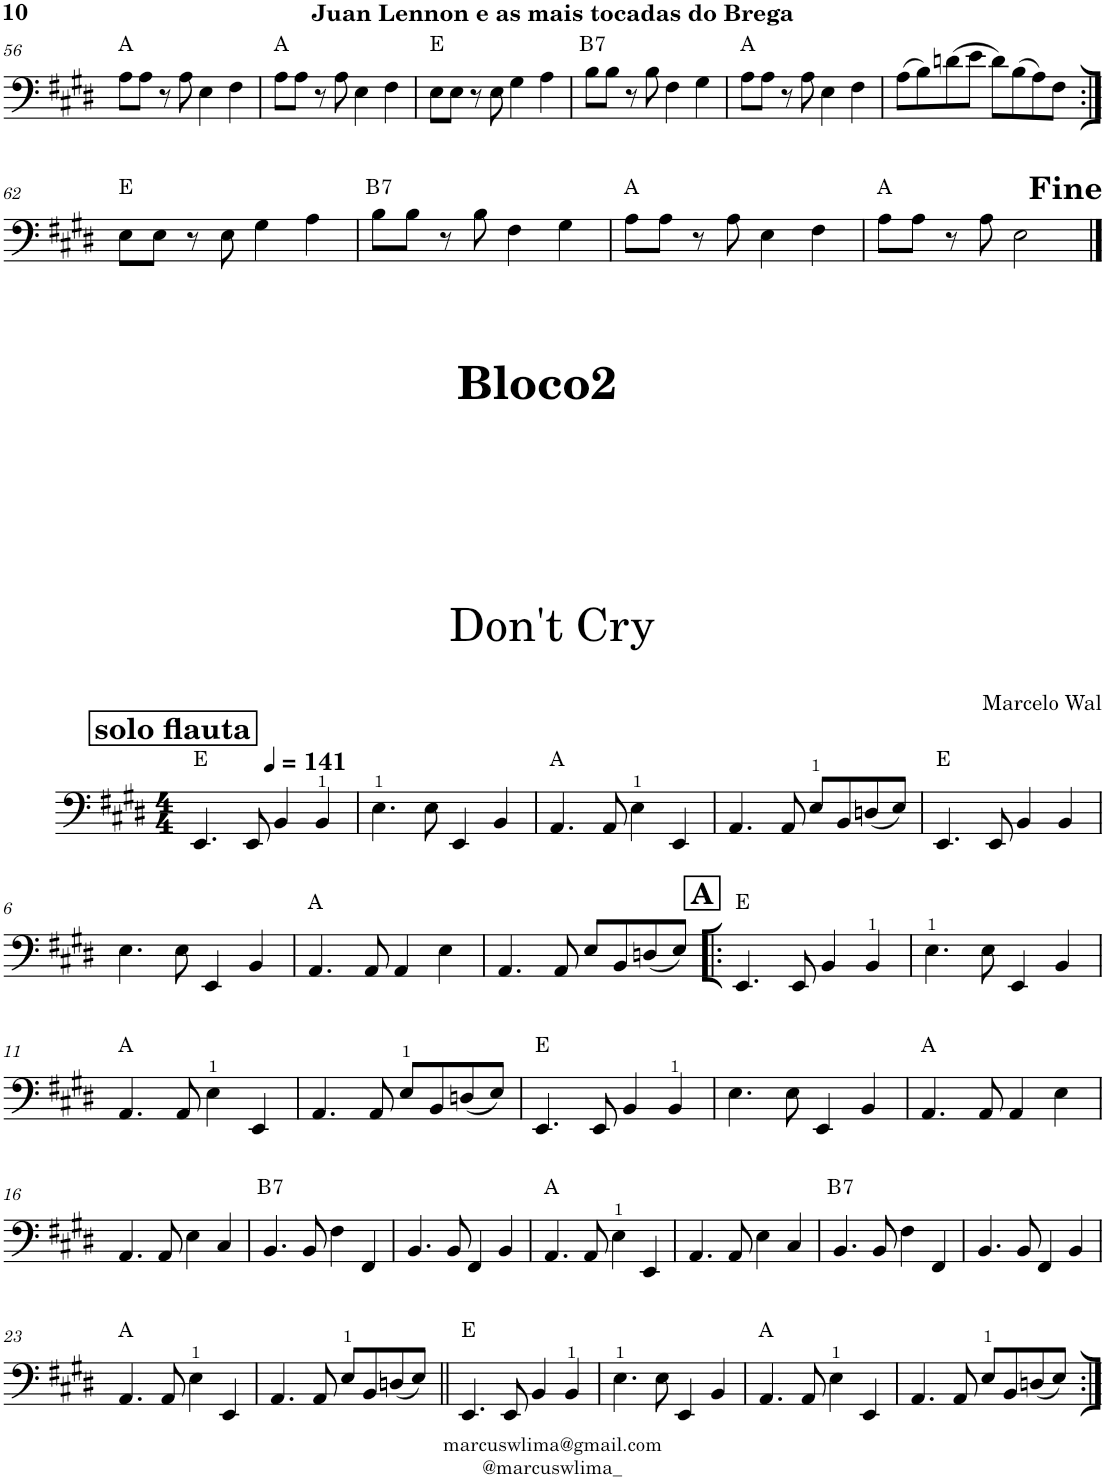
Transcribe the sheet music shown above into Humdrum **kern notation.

**kern	**harte
*part1	*part1
*staff1	*
*I"Electric Bass	*
*I'El. B.	*
!!LO:PB:g=z
*clefF4	*
*Trd7c12	*
*k[f#c#g#d#]	*
*M4/4	*
=56	=56
8A\L	A:maj
8A\J	.
8r	.
8A\	.
4E\	.
4F#\	.
=57	=57
8A\L	A:maj
8A\J	.
8r	.
8A\	.
4E\	.
4F#\	.
=58	=58
8E\L	E:maj
8E\J	.
8r	.
8E\	.
4G#\	.
4A\	.
=59	=59
!	!LO:H:kt=7
8B\L	B:7
8B\J	.
8r	.
8B\	.
4F#\	.
4G#\	.
=60	=60
8A\L	A:maj
8A\J	.
8r	.
8A\	.
4E\	.
4F#\	.
=61	=61
(8A\L	.
8B\)	.
(8dn\	.
8e\J	.
8d\L)	.
(8B\	.
8A\)	.
8F#\J	.
!!LO:LB:g=z
=62:|!	=62:|!
8E\L	E:maj
8E\J	.
8r	.
8E\	.
4G#\	.
4A\	.
=63	=63
!	!LO:H:kt=7
8B\L	B:7
8B\J	.
8r	.
8B\	.
4F#\	.
4G#\	.
=64	=64
8A\L	A:maj
8A\J	.
8r	.
8A\	.
4E\	.
4F#\	.
=65	=65
8A\L	A:maj
8A\J	.
8r	.
8A\	.
2E\	.
!LO:TX:a:t=<b><font size="15"/>Fine</b>	!
!!LO:LB:g=z
==1	==1
!!LO:REH:place=s1:a:B:cj:fs=14:t=solo flauta
*M4/4	*
*MM141	*
4.EE/	E:maj
8EE/	.
4BB/	.
4BB/	.
=2	=2
4.E\	.
8E\	.
4EE/	.
4BB/	.
=3	=3
4.AA/	A:maj
8AA/	.
4E\	.
4EE/	.
=4	=4
4.AA/	.
8AA/	.
8E/L	.
8BB/	.
(8Dn/	.
8E/J)	.
=5	=5
4.EE/	E:maj
8EE/	.
4BB/	.
4BB/	.
!!LO:LB:g=z
=6	=6
4.E\	.
8E\	.
4EE/	.
4BB/	.
=7	=7
4.AA/	A:maj
8AA/	.
4AA/	.
4E\	.
=8	=8
4.AA/	.
8AA/	.
8E/L	.
8BB/	.
(8Dn/	.
8E/J)	.
!!LO:REH:place=s1:a:B:cj:fs=14:t=A
=9!|:	=9!|:
4.EE/	E:maj
8EE/	.
4BB/	.
4BB/	.
=10	=10
4.E\	.
8E\	.
4EE/	.
4BB/	.
!!LO:LB:g=z
=11	=11
4.AA/	A:maj
8AA/	.
4E\	.
4EE/	.
=12	=12
4.AA/	.
8AA/	.
8E/L	.
8BB/	.
(8Dn/	.
8E/J)	.
=13	=13
4.EE/	E:maj
8EE/	.
4BB/	.
4BB/	.
=14	=14
4.E\	.
8E\	.
4EE/	.
4BB/	.
=15	=15
4.AA/	A:maj
8AA/	.
4AA/	.
4E\	.
!!LO:LB:g=z
=16	=16
4.AA/	.
8AA/	.
4E\	.
4C#/	.
=17	=17
!	!LO:H:kt=7
4.BB/	B:7
8BB/	.
4F#\	.
4FF#/	.
=18	=18
4.BB/	.
8BB/	.
4FF#/	.
4BB/	.
=19	=19
4.AA/	A:maj
8AA/	.
4E\	.
4EE/	.
=20	=20
4.AA/	.
8AA/	.
4E\	.
4C#/	.
=21	=21
!	!LO:H:kt=7
4.BB/	B:7
8BB/	.
4F#\	.
4FF#/	.
=22	=22
4.BB/	.
8BB/	.
4FF#/	.
4BB/	.
!!LO:LB:g=z
=23	=23
4.AA/	A:maj
8AA/	.
4E\	.
4EE/	.
=24	=24
4.AA/	.
8AA/	.
8E/L	.
8BB/	.
(8Dn/	.
8E/J)	.
=25||	=25||
4.EE/	E:maj
8EE/	.
4BB/	.
4BB/	.
=26	=26
4.E\	.
8E\	.
4EE/	.
4BB/	.
=27	=27
4.AA/	A:maj
8AA/	.
4E\	.
4EE/	.
=28	=28
4.AA/	.
8AA/	.
8E/L	.
8BB/	.
(8Dn/	.
8E/J)	.
=:|!	=:|!
*-	*-
